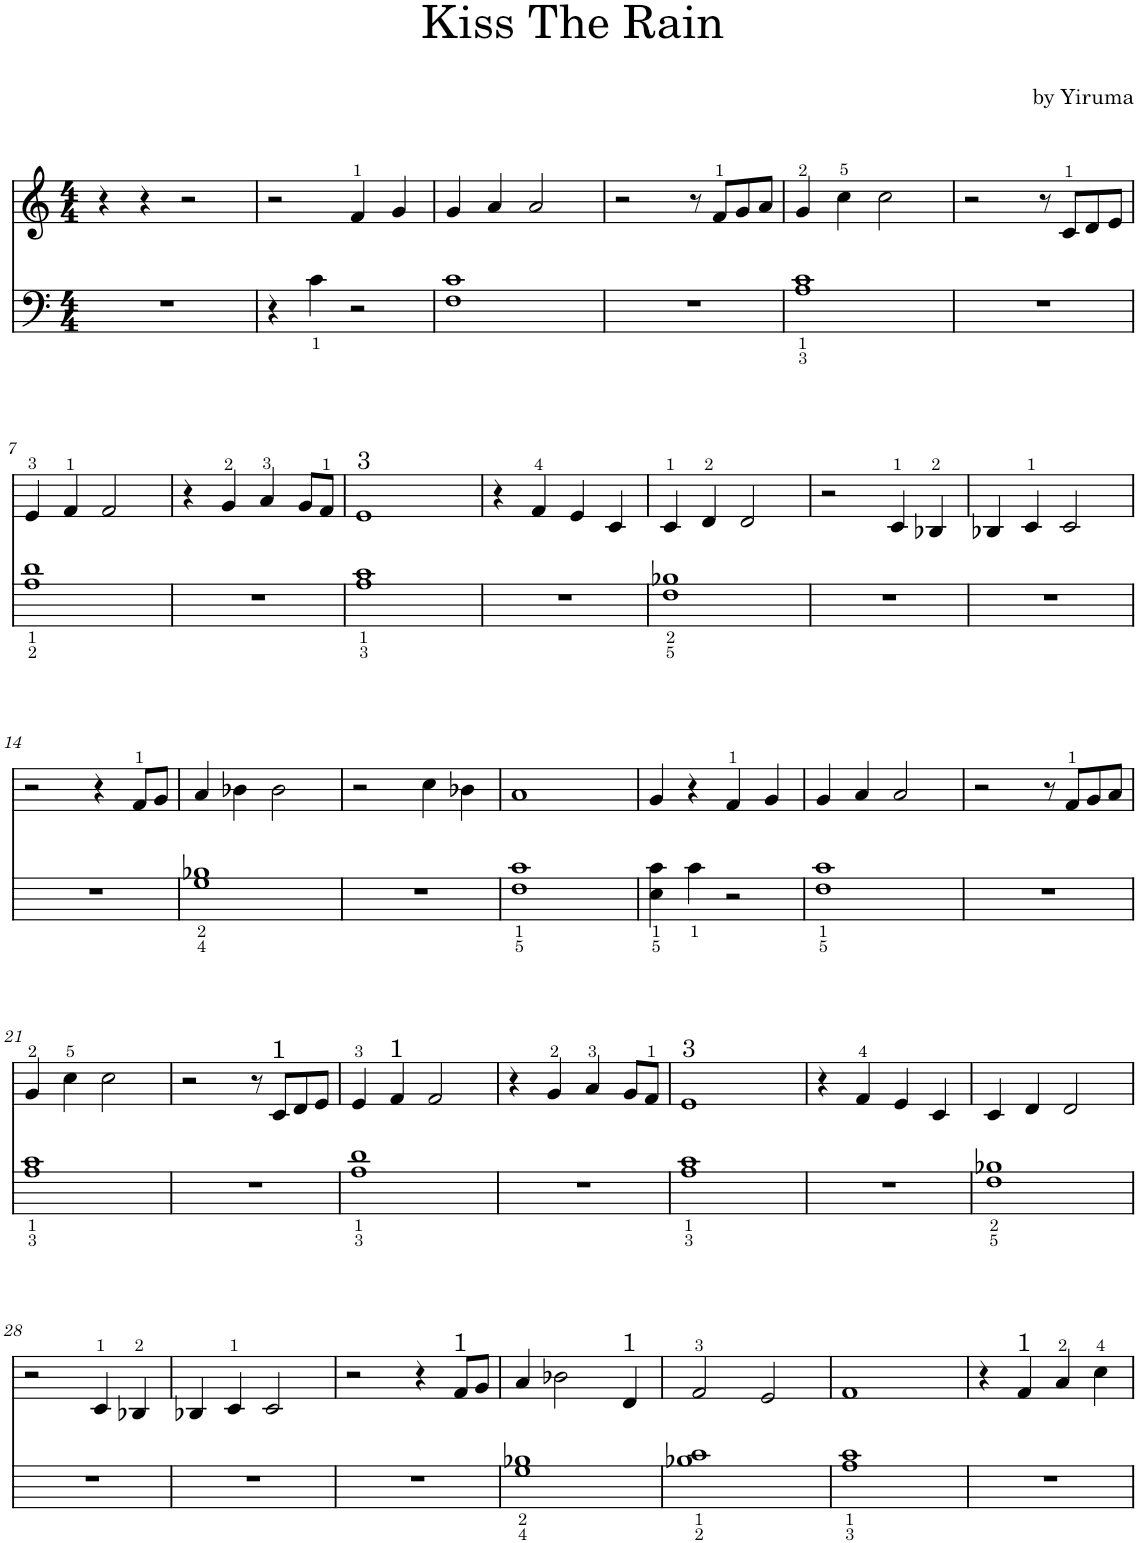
**kern	**kern
*part1	*part1
*staff2	*staff1
*I"Piano	*
*I'Pno.	*
*clefF4	*clefG2
*k[]	*k[]
*M4/4	*M4/4
=1	=1
1r	4r
.	4r
.	2r
=2	=2
4r	2r
4c\	.
2r	4f/
.	4g/
=3	=3
1F 1c	4g/
.	4a/
.	2a/
=4	=4
1r	2r
.	8r
.	8f/L
.	8g/
.	8a/J
=5	=5
1A 1c	4g/
.	4cc\
.	2cc\
=6	=6
1r	2r
.	8r
.	8c/L
.	8d/
.	8e/J
!!LO:LB:g=z
=7	=7
1A 1d	4e/
.	4f/
.	2f/
=8	=8
1r	4r
.	4g/
.	4a/
.	8g/L
.	8f/J
=9	=9
1A 1c	1e
=10	=10
1r	4r
.	4f/
.	4e/
.	4c/
=11	=11
1F 1B-X	4c/
.	4d/
.	2d/
=12	=12
1r	2r
.	4c/
.	4B-X/
=13	=13
1r	4B-X/
.	4c/
.	2c/
!!LO:LB:g=z
=14	=14
1r	2r
.	4r
.	8f/L
.	8g/J
=15	=15
1G 1B-X	4a/
.	4b-X\
.	2b-X\
=16	=16
1r	2r
.	4cc\
.	4b-X\
=17	=17
1F 1c	1a
=18	=18
4E\ 4c\	4g/
4c\	4r
2r	4f/
.	4g/
=19	=19
1F 1c	4g/
.	4a/
.	2a/
=20	=20
1r	2r
.	8r
.	8f/L
.	8g/
.	8a/J
!!LO:LB:g=z
=21	=21
1A 1c	4g/
.	4cc\
.	2cc\
=22	=22
1r	2r
.	8r
.	8c/L
.	8d/
.	8e/J
=23	=23
1A 1d	4e/
.	4f/
.	2f/
=24	=24
1r	4r
.	4g/
.	4a/
.	8g/L
.	8f/J
=25	=25
1A 1c	1e
=26	=26
1r	4r
.	4f/
.	4e/
.	4c/
=27	=27
1F 1B-X	4c/
.	4d/
.	2d/
!!LO:LB:g=z
=28	=28
1r	2r
.	4c/
.	4B-X/
=29	=29
1r	4B-X/
.	4c/
.	2c/
=30	=30
1r	2r
.	4r
.	8f/L
.	8g/J
=31	=31
1G 1B-X	4a/
.	2b-X\
.	4d/
=32	=32
1B-X 1c	2f/
.	2e/
=33	=33
1A 1c	1f
=34	=34
1r	4r
.	4f/
.	4a/
.	4cc\
=	=
*-	*-
